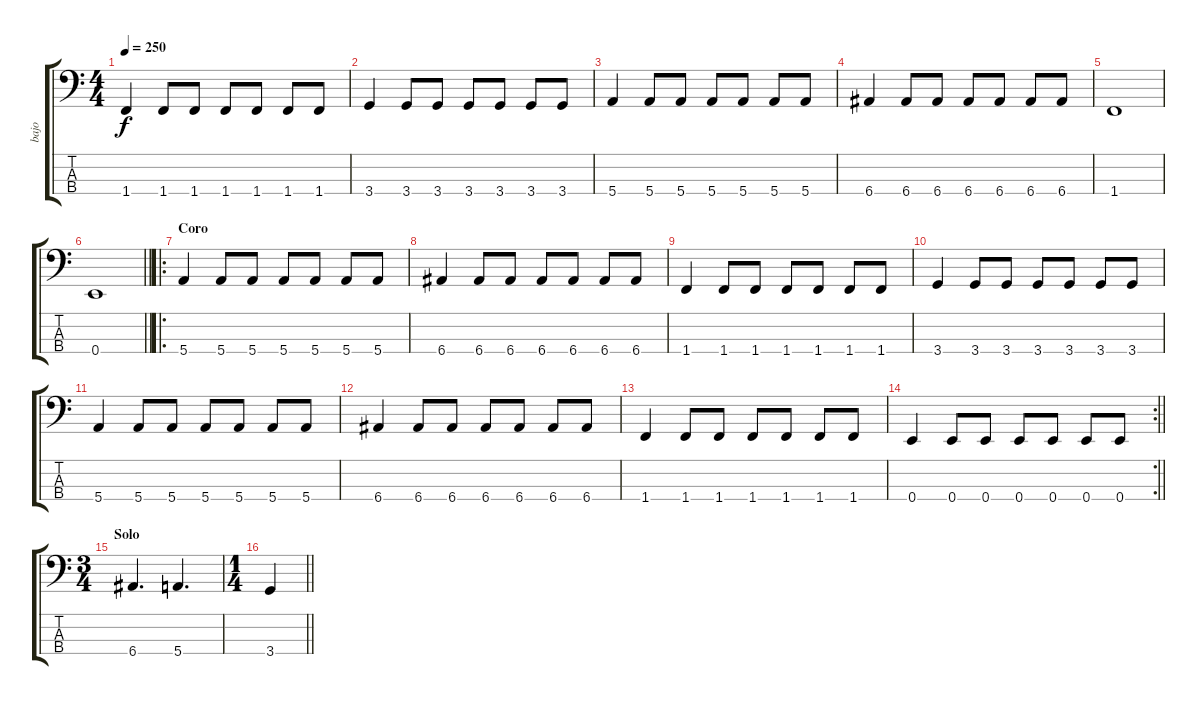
\track ("bajo" "bajo") {instrument electricbassfinger}
\staff {score tabs}
\tuning (G2 D2 A1 E1) {hide}
\ts (4 4)
\tempo 250
\clef f4
\ks c
1.4.4{dy f} 1.4.8 1.4.8 1.4.8 1.4.8 1.4.8 1.4.8 |
3.4.4 3.4.8 3.4.8 3.4.8 3.4.8 3.4.8 3.4.8 |
5.4.4 5.4.8 5.4.8 5.4.8 5.4.8 5.4.8 5.4.8 |
6.4.4 6.4.8 6.4.8 6.4.8 6.4.8 6.4.8 6.4.8 |
1.4.1 |
\barLineRight lightlight
0.4.1 |
\ro
\section ("" "Coro")
5.4.4 5.4.8 5.4.8 5.4.8 5.4.8 5.4.8 5.4.8 |
6.4.4 6.4.8 6.4.8 6.4.8 6.4.8 6.4.8 6.4.8 |
1.4.4 1.4.8 1.4.8 1.4.8 1.4.8 1.4.8 1.4.8 |
3.4.4 3.4.8 3.4.8 3.4.8 3.4.8 3.4.8 3.4.8 |
5.4.4 5.4.8 5.4.8 5.4.8 5.4.8 5.4.8 5.4.8 |
6.4.4 6.4.8 6.4.8 6.4.8 6.4.8 6.4.8 6.4.8 |
1.4.4 1.4.8 1.4.8 1.4.8 1.4.8 1.4.8 1.4.8 |
\rc 2
\barLineRight lightlight
0.4.4 0.4.8 0.4.8 0.4.8 0.4.8 0.4.8 0.4.8 |
\ts (3 4)
\section ("" "Solo")
6.4.4{d} 5.4.4{d} |
\ts (1 4)
\barLineRight lightlight
3.4.4
